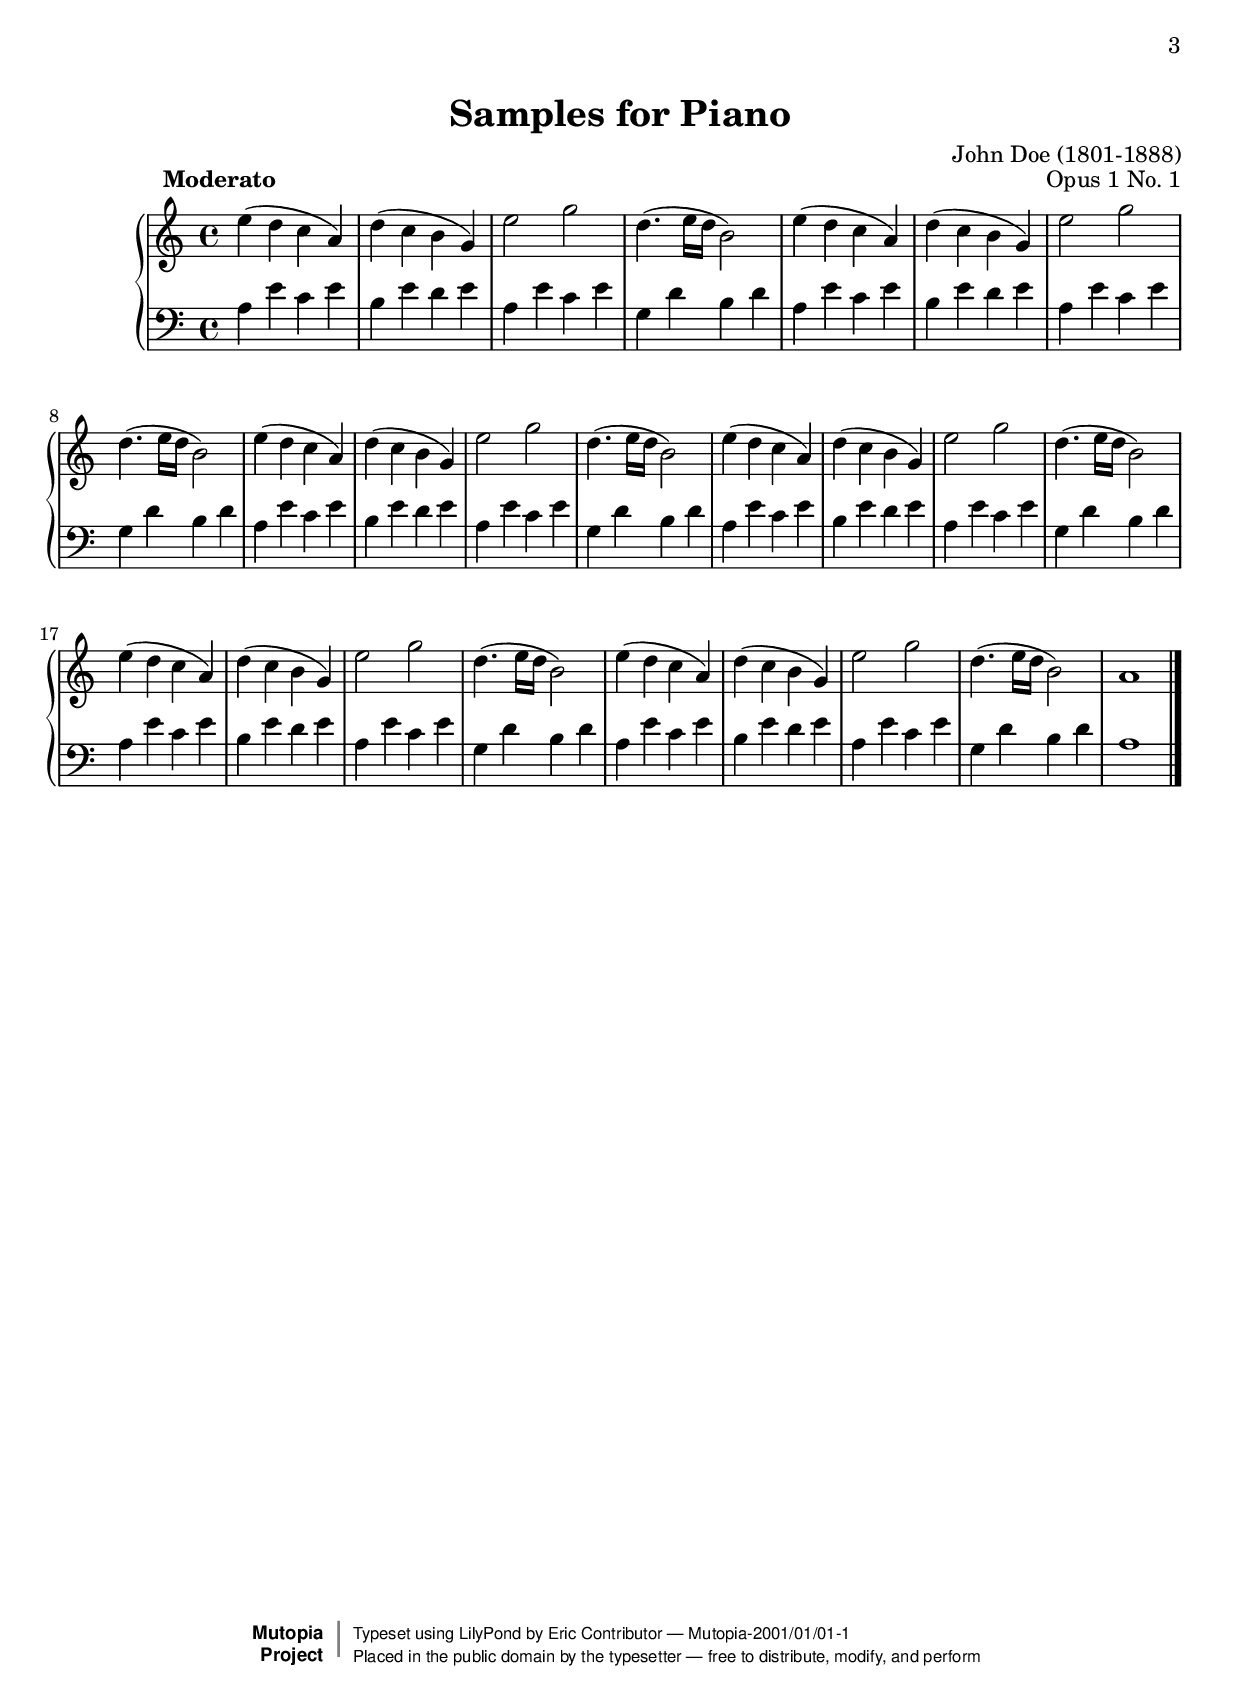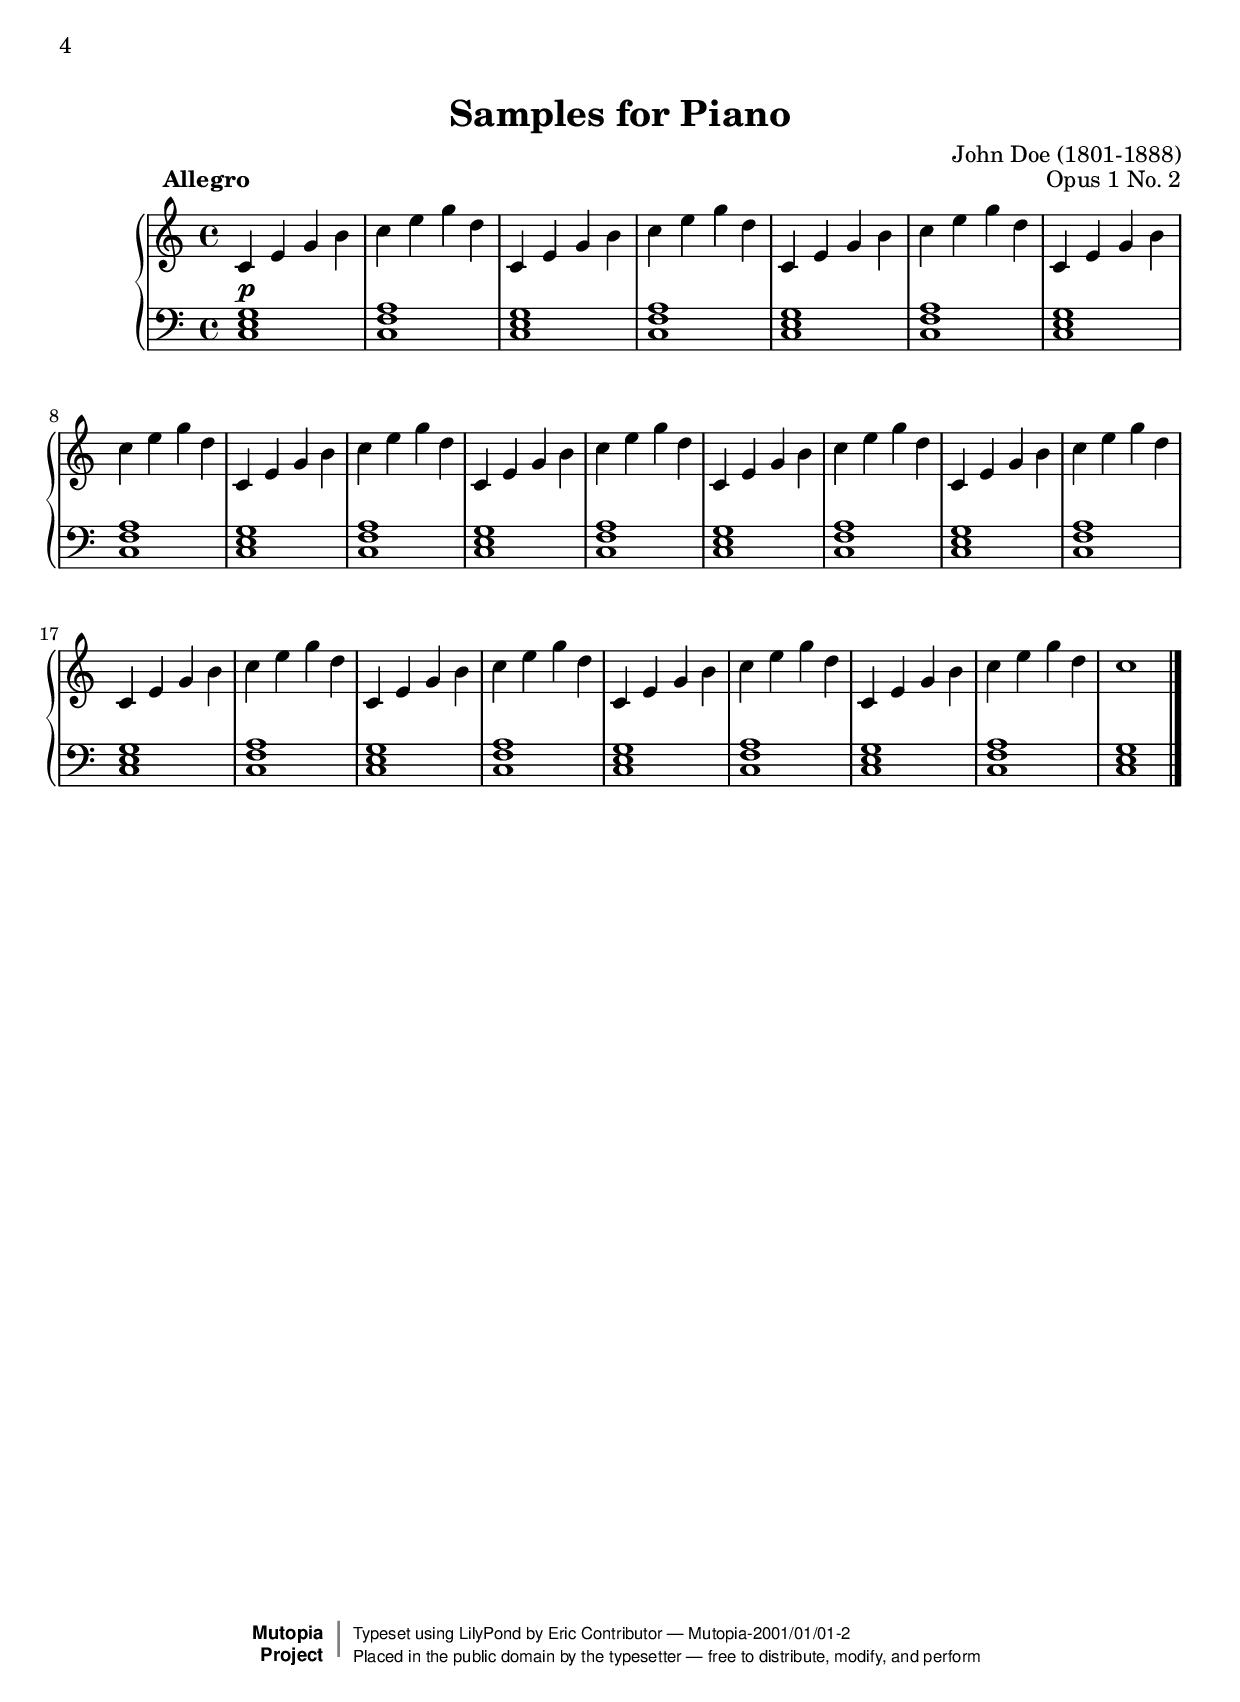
\version "2.18.2"

%%--------------------------------------------------------------------
% Mutopia Project
% LilyPond template for collections
% 
% This source file generates the collection book
% 
%%--------------------------------------------------------------------


%---------------------------------------------------------------------
%  Paper-size setting must be commented out or deleted upon submission.
%  LilyPond engraves to paper size A4 by default.
%  Uncomment the setting below to validate your typesetting
%  in "letter" sizing.
%  Mutopia publishes both A4 and letter-sized versions.
%---------------------------------------------------------------------
% #(set-default-paper-size "letter")

% set custom name for output files (defaults to source-file prefix if omitted)
\bookOutputName "doe-op1-samples"

% allow nested include files
#(ly:set-option 'relative-includes #t)  

%---------------------------------------------------------------------
%--The following headers apply to the collection book
%
%--Refer to http://www.mutopiaproject.org/contribute.html
%--for usage and possible values for header variables.
%---------------------------------------------------------------------
\header {
    opus = "Opus 1"
    date = "1825"
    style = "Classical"
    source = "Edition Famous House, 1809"

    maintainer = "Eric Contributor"
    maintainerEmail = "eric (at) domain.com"
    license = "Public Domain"

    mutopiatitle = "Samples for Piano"
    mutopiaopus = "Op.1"
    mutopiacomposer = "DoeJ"
    %--A list of instruments can be found at http://www.mutopiaproject.org/browse.html#byInstrument
    %--Multiple instruments are listed between quotes separated by a comma
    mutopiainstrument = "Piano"

    % Footer, tagline, and copyright blocks are included here for reference
    % and spacing purposes only.  There's no need to change these.
    % These blocks will be overridden by Mutopia during the publishing process.
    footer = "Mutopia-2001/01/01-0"
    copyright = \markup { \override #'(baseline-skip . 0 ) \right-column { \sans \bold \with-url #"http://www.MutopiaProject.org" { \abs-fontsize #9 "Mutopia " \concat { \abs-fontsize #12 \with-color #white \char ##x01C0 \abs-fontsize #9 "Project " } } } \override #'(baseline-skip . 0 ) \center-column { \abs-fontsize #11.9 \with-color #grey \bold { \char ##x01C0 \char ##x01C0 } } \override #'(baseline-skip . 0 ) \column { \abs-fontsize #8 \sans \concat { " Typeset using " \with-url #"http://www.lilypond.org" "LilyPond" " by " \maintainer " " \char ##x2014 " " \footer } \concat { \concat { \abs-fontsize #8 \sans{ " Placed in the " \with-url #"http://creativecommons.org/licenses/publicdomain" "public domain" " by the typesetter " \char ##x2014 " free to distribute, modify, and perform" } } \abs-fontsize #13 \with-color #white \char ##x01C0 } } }
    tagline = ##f
}

% -- COVER PAGES
\bookpart {
  \paper {
      % hides page numbers from title page and table of contents
      print-page-number = ##f
      
      % page margins for cover pages
      top-margin = 7 \cm                           %-minimum top-margin: 8mm
      left-margin = 4 \cm
      right-margin = 4 \cm
      
      %% Larger ToC title (optional):
      tocTitleMarkup = \markup \abs-fontsize #16 \bold \column {
                             \fill-line {  "Table of Contents"  }
                             \null\null
      }
      %% Double-spaced ToC entries (optional)
      tocItemMarkup = \markup \huge \column { 
                                \fill-line { \fromproperty #'toc:text \fromproperty #'toc:page }
                                \null
      }
  }
  
  %-- Title Page
  \markup {  \center-column {
                 \fill-line { \beam #70 #0 #0.7 }
                 \null\null\null\null\null
                 \fill-line { \abs-fontsize #32 \bold "Samples for Piano" }
                 \null\null\null
                 \fill-line { \abs-fontsize #25 "John Doe" }
                 \null\null\null\null
                 \fill-line { \beam #70 #0 #0.7 }
                 \null\null\null\null
                 \null\null\null\null
                 \fill-line { \abs-fontsize #13 "Opus 1" }
                 \null
                 \fill-line { \abs-fontsize #13 "1825" }
             }
  } \pageBreak
  
  %--Table of Contents
  \markuplist \table-of-contents
}

% Ideally, the collection book should have consistent margins and
% staff sizes across all individual pieces.
% Also, page turns for the book match those of the published
% individual pieces.

%-- FIRST PIECE
\version "2.18.2"

\version "2.18.2"

%%-------------------------------------------------------------------------------------------------
% Mutopia Project
% LilyPond template for collections
%%-------------------------------------------------------------------------------------------------
%
% This source file needs to includes all definitions needed to compile the corresponding
% individual piece.
%
% To improve the maintainability of the collection, it's advantageous to use consistent definitions
% and naming convention throughout the collection.
%
% The template, however, allows the user to redefine variable names common to other individual 
% pieces.
%
% Do not compile
%
%%-------------------------------------------------------------------------------------------------

%--------Collection-wide definitions
staffUp = \change Staff = "upper"
staffDown = \change Staff = "lower"
tupletBracketOff = \override TupletBracket.bracket-visibility = ##f

%--------Definitions with collection-wide names, redefined for each piece
global = {
  \key a \minor
  \time 4/4
}

%--------Definitions specific to this piece


upperStaff =   \relative c'' {
  \repeat unfold 6 { 
    e4( d c a)
    d4( c b g)
    e'2 g
    d4.( e16 d b2)
  }
  a1
}

lowerStaff = \relative a' {
  \repeat unfold 6 {
    a,4 e'c e
    b4 e d e
    a,4 e'c e
    g,4 d'b d
  }
  a1 \bar "|."
}

\bookpart {
  \tocItem \markup { "Sample 1: Moderato in A minor"  }
  \version "2.18.2"

%%--------------------------------------------------------------------
% Mutopia Project
% LilyPond template for collections
% 
% This source file includes header statement and paper settings
% used for book and individual publishing
%
% Do not compile
%
%%--------------------------------------------------------------------

%---------------------------------------------------------------------
%--Refer to http://www.mutopiaproject.org/contribute.html
%--for usage and possible values for header variables.
%---------------------------------------------------------------------
\header {
    title = "Samples for Piano"
    piece = "Moderato"
    composer = "John Doe (1801-1888)"
    opus = "Opus 1 No. 1"
    date = "1825"
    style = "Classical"
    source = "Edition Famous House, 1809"

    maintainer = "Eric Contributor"
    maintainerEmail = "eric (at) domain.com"
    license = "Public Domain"

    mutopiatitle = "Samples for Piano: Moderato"
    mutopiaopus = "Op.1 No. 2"
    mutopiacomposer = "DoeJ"
    %--A list of instruments can be found at http://www.mutopiaproject.org/browse.html#byInstrument
    %--Multiple instruments are listed between quotes separated by a comma
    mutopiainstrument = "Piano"


    % Footer, tagline, and copyright blocks are included here for reference
    % and spacing purposes only.  There's no need to change these.
    % These blocks will be overridden by Mutopia during the publishing process.
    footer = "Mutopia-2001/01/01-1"
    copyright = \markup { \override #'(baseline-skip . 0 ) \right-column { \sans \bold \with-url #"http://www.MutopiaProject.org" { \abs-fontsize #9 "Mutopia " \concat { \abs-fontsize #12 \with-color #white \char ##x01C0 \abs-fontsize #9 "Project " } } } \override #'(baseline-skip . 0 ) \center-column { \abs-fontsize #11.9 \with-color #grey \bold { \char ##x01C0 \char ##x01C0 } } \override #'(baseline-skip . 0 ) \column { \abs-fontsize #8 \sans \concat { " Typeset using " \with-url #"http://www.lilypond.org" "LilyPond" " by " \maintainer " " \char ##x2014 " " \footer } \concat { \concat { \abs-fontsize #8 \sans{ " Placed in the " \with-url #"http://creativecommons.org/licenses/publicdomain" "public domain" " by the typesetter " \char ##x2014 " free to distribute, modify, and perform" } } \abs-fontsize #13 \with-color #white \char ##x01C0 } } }
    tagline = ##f
}

\paper {
    top-margin = 15\mm                              %-minimum top-margin: 8mm
    top-markup-spacing.basic-distance = #6         %-dist. from bottom of top margin to the first markup/title
    markup-system-spacing.basic-distance = #5      %-dist. from header/title to first system
    top-system-spacing.basic-distance = #12        %-dist. from top margin to system in pages with no titles
    %last-bottom-spacing.basic-distance = #12      %-pads music from copyright block on one-page scores only
    
    % Aligns "piece" title with indented first system
    scoreTitleMarkup = \markup { \column {
                                           \on-the-fly \print-all-headers { \bookTitleMarkup \hspace #1 }
                                           \fill-line {
                                             \concat { \abs-fontsize #10 \hspace #10
                                                       \bold \fromproperty #'header:piece }
                                             \fromproperty #'header:opus }
                                 }
    }
}


  % As needed, paper formatting applied to individual pieces
  % may be overriden by adding a new \paper block below
  %\paper { }
  \version "2.18.2"

%-------Typeset music and generate midi
\score {
    \context PianoStaff <<
        %-Midi instrument values at 
        % http://lilypond.org/doc/v2.18/Documentation/snippets/midi#midi-demo-midiinstruments
        \set PianoStaff.midiInstrument = "acoustic grand"
        \new Staff = "upper" { \clef treble \global \upperStaff }
        \new Staff = "lower" { \clef bass \global \lowerStaff }
    >>
    \layout{ }
    \midi  { \tempo 4 = 90 }
}

}

%-- SECOND PIECE
\version "2.18.2"

%%-------------------------------------------------------------------------------------------------
% Mutopia Project
% LilyPond template for collections
%%-------------------------------------------------------------------------------------------------
%
% This source file needs to includes all definitions needed to compile the corresponding
% individual piece.
%
% To improve the maintainability of the collection, it's advantageous to use consistent definitions
% and naming convention throughout the collection.
%
% The template, however, allows the user to redefine variable names common to other individual 
% pieces.
%
%%-------------------------------------------------------------------------------------------------

%--------Collection-wide definitions
staffUp = \change Staff = "upper"
staffDown = \change Staff = "lower"
tupletBracketOff = \override TupletBracket.bracket-visibility = ##f

%--------Definitions with collection-wide names, redefined for each piece

global = {
  \key c \major
  \time 4/4
}

%--------Definitions specific to this piece

\version "2.18.2"

\version "2.18.2"

%%-------------------------------------------------------------------------------------------------
% Mutopia Project
% LilyPond template for collections
%%-------------------------------------------------------------------------------------------------
%
% This source file needs to includes all definitions needed to compile the corresponding
% individual piece.
%
% To improve the maintainability of the collection, it's advantageous to use consistent definitions
% and naming convention throughout the collection.
%
% The template, however, allows the user to redefine variable names common to other individual 
% pieces.
%
%%-------------------------------------------------------------------------------------------------

%--------Collection-wide definitions
staffUp = \change Staff = "upper"
staffDown = \change Staff = "lower"
tupletBracketOff = \override TupletBracket.bracket-visibility = ##f

%--------Definitions with collection-wide names, redefined for each piece

global = {
  \key c \major
  \time 4/4
}

%--------Definitions specific to this piece


upperStaff =   \relative c'' {
  \repeat unfold 12 { c,4 e g b c e g d }
  c1
}

lowerStaff = \relative c {
  <c e g>1^\p <c f a>
  \repeat unfold 11 { <c e g>1 <c f a> }
  <c e g>1 \bar "|."
}

\bookpart {
  \tocItem \markup { "Sample 2: Allegro in C major"  }
  \version "2.18.2"

%%--------------------------------------------------------------------
% Mutopia Project
% LilyPond template for collections
% 
% This source file includes header statement and paper settings
% used for book and individual publishing
%
% Do not compile
%
%%--------------------------------------------------------------------

%---------------------------------------------------------------------
%--Refer to http://www.mutopiaproject.org/contribute.html
%--for usage and possible values for header variables.
%---------------------------------------------------------------------
\header {
    title = "Samples for Piano"
    piece = "Allegro"
    composer = "John Doe (1801-1888)"
    opus = "Opus 1 No. 2"
    date = "1825"
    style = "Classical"
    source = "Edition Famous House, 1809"

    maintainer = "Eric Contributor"
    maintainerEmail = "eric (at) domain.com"
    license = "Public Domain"

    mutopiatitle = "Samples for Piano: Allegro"
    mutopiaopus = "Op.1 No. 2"
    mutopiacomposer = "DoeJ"
    %--A list of instruments can be found at http://www.mutopiaproject.org/browse.html#byInstrument
    %--Multiple instruments are listed between quotes separated by a comma
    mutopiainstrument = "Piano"


    % Footer, tagline, and copyright blocks are included here for reference
    % and spacing purposes only.  There's no need to change these.
    % These blocks will be overridden by Mutopia during the publishing process.
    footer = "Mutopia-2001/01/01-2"
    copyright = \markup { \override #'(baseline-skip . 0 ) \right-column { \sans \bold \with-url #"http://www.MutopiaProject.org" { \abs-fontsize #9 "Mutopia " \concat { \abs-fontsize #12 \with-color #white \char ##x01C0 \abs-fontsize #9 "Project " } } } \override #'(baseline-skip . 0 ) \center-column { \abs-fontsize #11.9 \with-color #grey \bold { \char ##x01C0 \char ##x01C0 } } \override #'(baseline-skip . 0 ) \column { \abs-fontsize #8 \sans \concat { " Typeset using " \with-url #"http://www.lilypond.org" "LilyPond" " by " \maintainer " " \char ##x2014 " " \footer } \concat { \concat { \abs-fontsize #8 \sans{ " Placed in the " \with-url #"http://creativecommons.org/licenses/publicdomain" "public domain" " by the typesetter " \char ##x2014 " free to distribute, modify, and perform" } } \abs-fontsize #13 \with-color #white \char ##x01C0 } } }
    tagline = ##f
}

\paper {
    top-margin = 15\mm                              %-minimum top-margin: 8mm
    top-markup-spacing.basic-distance = #6         %-dist. from bottom of top margin to the first markup/title
    markup-system-spacing.basic-distance = #5      %-dist. from header/title to first system
    top-system-spacing.basic-distance = #12        %-dist. from top margin to system in pages with no titles
    %last-bottom-spacing.basic-distance = #12      %-pads music from copyright block on one-page scores only
    
    % Aligns "piece" title with indented first system
    scoreTitleMarkup = \markup { \column {
                                           \on-the-fly \print-all-headers { \bookTitleMarkup \hspace #1 }
                                           \fill-line {
                                             \concat { \abs-fontsize #10 \hspace #10
                                                       \bold \fromproperty #'header:piece }
                                             \fromproperty #'header:opus }
                                 }
    }
}


  % As needed, paper formatting applied to individual pieces
  % may be overriden by adding a new \paper block below
  %\paper { }
  \version "2.18.2"

%-------Typeset music and generate midi
\score {
    \context PianoStaff <<
        %-Midi instrument values at 
        % http://lilypond.org/doc/v2.18/Documentation/snippets/midi#midi-demo-midiinstruments
        \set PianoStaff.midiInstrument = "acoustic grand"
        \new Staff = "upper" { \clef treble \global \upperStaff }
        \new Staff = "lower" { \clef bass \global \lowerStaff }
    >>
    \layout{ }
    \midi  { \tempo 4 = 120 }
}

}